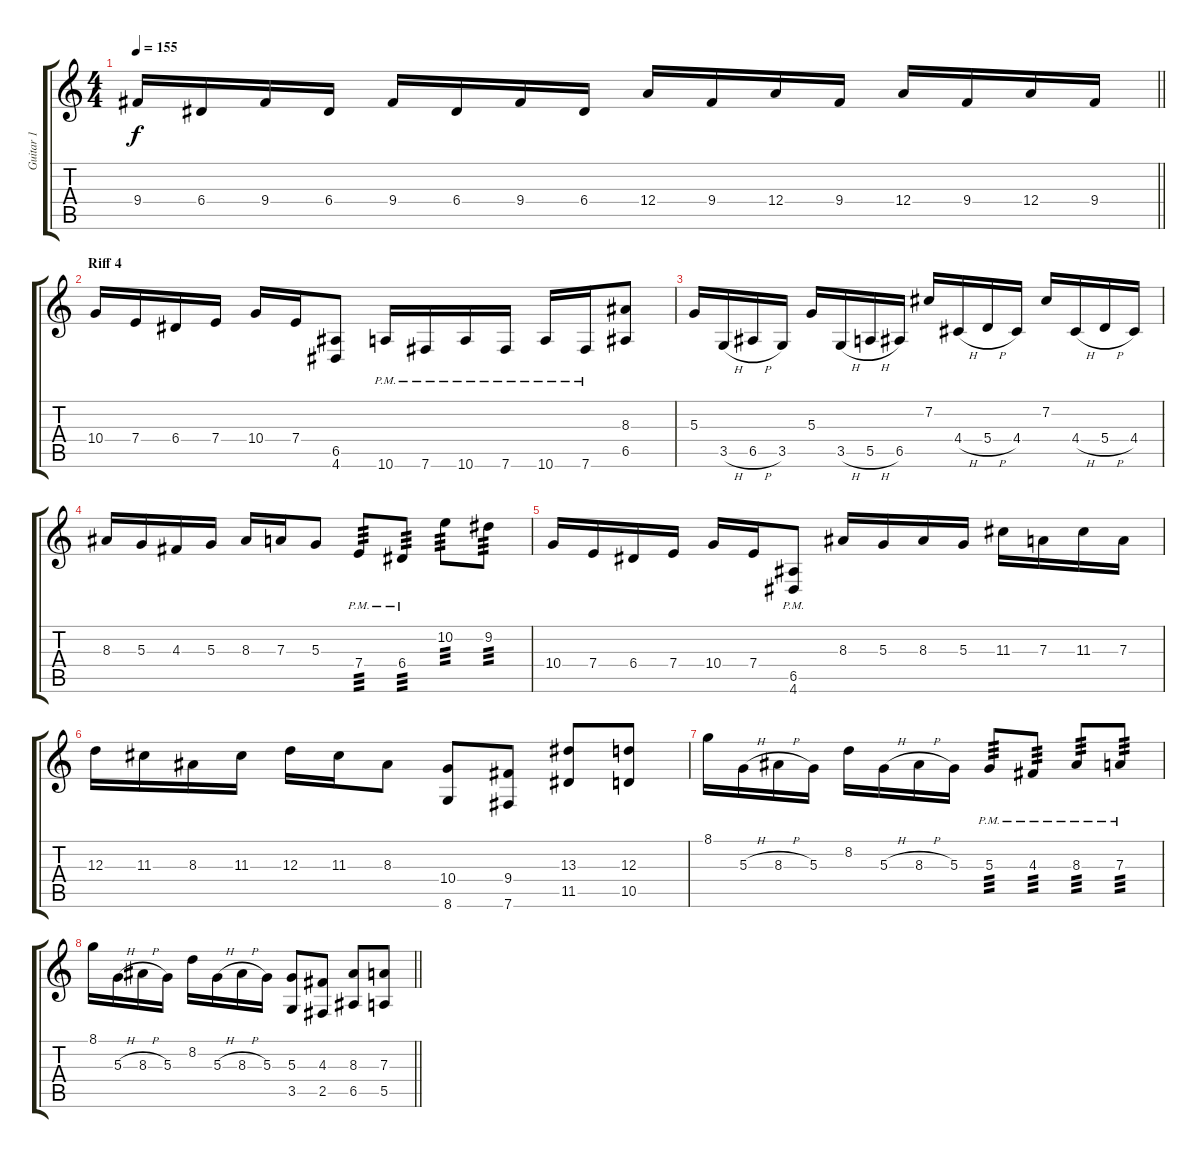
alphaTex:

\track ("Guitar 1" "Guitar 1") {instrument distortionguitar}
\staff {score tabs}
\tuning (B3 Gb3 D3 A2 E2 B1) {hide}
\ts (4 4)
\tempo 155
\clef g2
\barLineRight lightlight
\ks c
9.4.16{dy f} 6.4.16 9.4.16 6.4.16 9.4.16 6.4.16 9.4.16 6.4.16 12.4.16 9.4.16 12.4.16 9.4.16 12.4.16 9.4.16 12.4.16 9.4.16 |
\section ("" "Riff 4")
10.4.16 7.4.16 6.4.16 7.4.16 10.4.16 7.4.16 (6.5 4.6).8 10.6{pm}.16 7.6{pm}.16 10.6{pm}.16 7.6{pm}.16 10.6{pm}.16 7.6{pm}.16 (8.3 6.5).8 |
5.3.16 3.5{h}.16 6.5{h}.16 3.5.16 5.3.16 3.5{h}.16 5.5{h}.16 6.5.16 7.2.16 4.4{h}.16 5.4{h}.16 4.4.16 7.2.16 4.4{h}.16 5.4{h}.16 4.4.16 |
8.3.16 5.3.16 4.3.16 5.3.16 8.3.16 7.3.16 5.3.8 7.4{pm}.8{tp 3} 6.4{pm}.8{tp 3} 10.2.8{tp 3} 9.2.8{tp 3} |
10.4.16 7.4.16 6.4.16 7.4.16 10.4.16 7.4.16 (6.5{pm} 4.6{pm}).8 8.3.16 5.3.16 8.3.16 5.3.16 11.3.16 7.3.16 11.3.16 7.3.16 |
12.3.16 11.3.16 8.3.16 11.3.16 12.3.16 11.3.16 8.3.8 (10.4 8.6).8 (9.4 7.6).8 (13.3 11.5).8 (12.3 10.5).8 |
8.1.16 5.3{h}.16 8.3{h}.16 5.3.16 8.2.16 5.3{h}.16 8.3{h}.16 5.3.16 5.3{pm}.8{tp 3} 4.3{pm}.8{tp 3} 8.3{pm}.8{tp 3} 7.3{pm}.8{tp 3} |
\barLineRight lightlight
8.1.16 5.3{h}.16 8.3{h}.16 5.3.16 8.2.16 5.3{h}.16 8.3{h}.16 5.3.16 (5.3 3.5).8 (4.3 2.5).8 (8.3 6.5).8 (7.3 5.5).8
